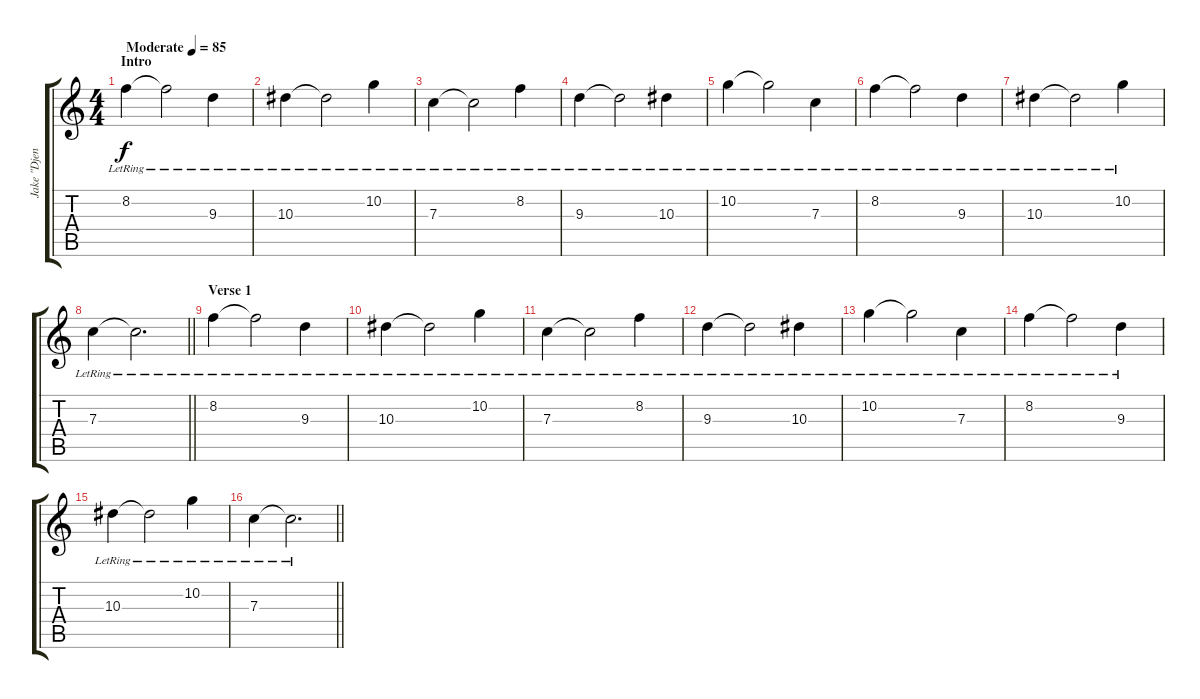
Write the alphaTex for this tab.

\track ("Jake \"Djent Reznor\" Bowen" "Jake \"Djen") {instrument electricguitarjazz}
\staff {score tabs}
\tuning (D4 A3 F3 C3 G2 C2) {hide}
\ts (4 4)
\section ("" "Intro")
\tempo (85 "Moderate")
\clef g2
\ks c
8.2{lr}.4{dy f instrument electricguitarjazz} 8.2{lr t}.2 9.3{lr}.4 |
10.3{lr}.4 10.3{lr t}.2 10.2{lr}.4 |
7.3{lr}.4 7.3{lr t}.2 8.2{lr}.4 |
9.3{lr}.4 9.3{lr t}.2 10.3{lr}.4 |
10.2{lr}.4 10.2{lr t}.2 7.3{lr}.4 |
8.2{lr}.4 8.2{lr t}.2 9.3{lr}.4 |
10.3{lr}.4 10.3{lr t}.2 10.2{lr}.4 |
\barLineRight lightlight
7.3{lr}.4 7.3{lr t}.2{d} |
\section ("" "Verse 1")
8.2{lr}.4 8.2{lr t}.2 9.3{lr}.4 |
10.3{lr}.4 10.3{lr t}.2 10.2{lr}.4 |
7.3{lr}.4 7.3{lr t}.2 8.2{lr}.4 |
9.3{lr}.4 9.3{lr t}.2 10.3{lr}.4 |
10.2{lr}.4 10.2{lr t}.2 7.3{lr}.4 |
8.2{lr}.4 8.2{lr t}.2 9.3{lr}.4 |
10.3{lr}.4 10.3{lr t}.2 10.2{lr}.4 |
\barLineRight lightlight
7.3{lr}.4 7.3{lr t}.2{d}
